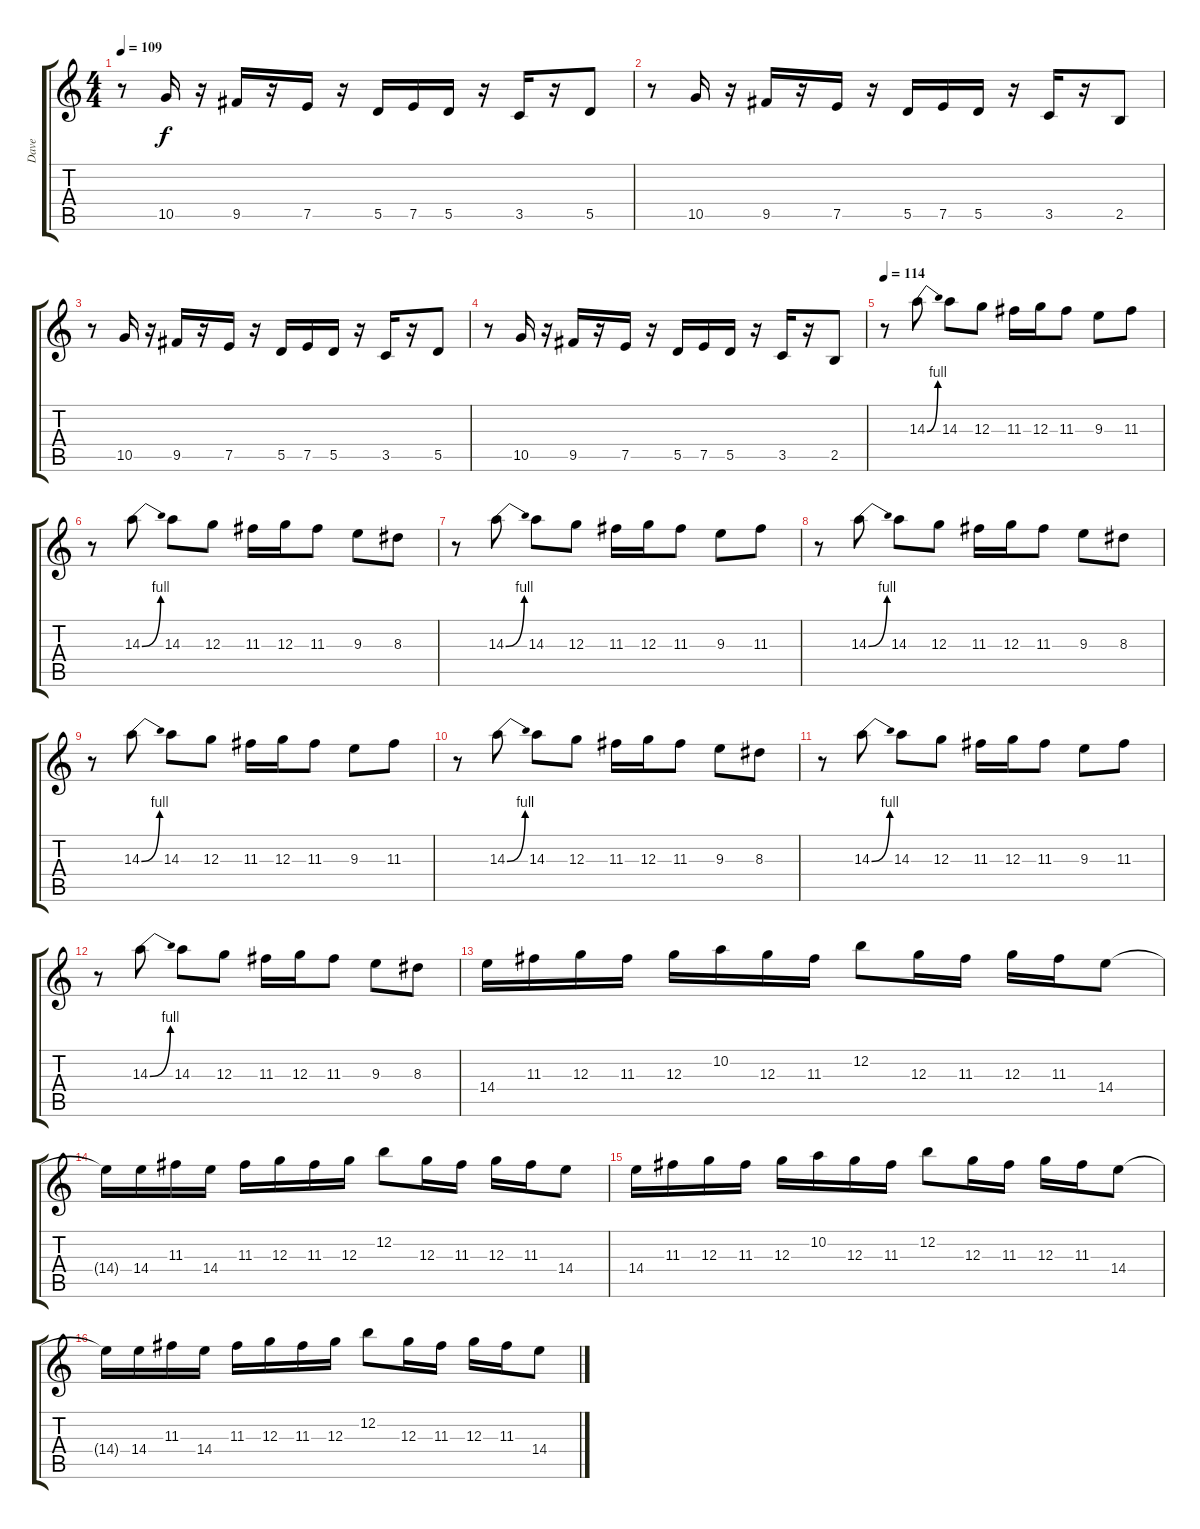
\track ("Dave" "Dave") {instrument distortionguitar}
\staff {score tabs}
\tuning (E4 B3 G3 D3 A2 E2) {hide}
\ts (4 4)
\tempo 109
\clef g2
\ks c
r.8{dy f} 10.5.16 r.16 9.5.16 r.16 7.5.16 r.16 5.5.16 7.5.16 5.5.16 r.16 3.5.16 r.16 5.5.8 |
r.8 10.5.16 r.16 9.5.16 r.16 7.5.16 r.16 5.5.16 7.5.16 5.5.16 r.16 3.5.16 r.16 2.5.8 |
r.8 10.5.16 r.16 9.5.16 r.16 7.5.16 r.16 5.5.16 7.5.16 5.5.16 r.16 3.5.16 r.16 5.5.8 |
r.8 10.5.16 r.16 9.5.16 r.16 7.5.16 r.16 5.5.16 7.5.16 5.5.16 r.16 3.5.16 r.16 2.5.8 |
\tempo 114
r.8 14.3{be (bend 0 0 60 4)}.8 14.3.8 12.3.8 11.3.16 12.3.16 11.3.8 9.3.8 11.3.8 |
r.8 14.3{be (bend 0 0 60 4)}.8 14.3.8 12.3.8 11.3.16 12.3.16 11.3.8 9.3.8 8.3.8 |
r.8 14.3{be (bend 0 0 60 4)}.8 14.3.8 12.3.8 11.3.16 12.3.16 11.3.8 9.3.8 11.3.8 |
r.8 14.3{be (bend 0 0 60 4)}.8 14.3.8 12.3.8 11.3.16 12.3.16 11.3.8 9.3.8 8.3.8 |
r.8 14.3{be (bend 0 0 60 4)}.8 14.3.8 12.3.8 11.3.16 12.3.16 11.3.8 9.3.8 11.3.8 |
r.8 14.3{be (bend 0 0 60 4)}.8 14.3.8 12.3.8 11.3.16 12.3.16 11.3.8 9.3.8 8.3.8 |
r.8 14.3{be (bend 0 0 60 4)}.8 14.3.8 12.3.8 11.3.16 12.3.16 11.3.8 9.3.8 11.3.8 |
r.8 14.3{be (bend 0 0 60 4)}.8 14.3.8 12.3.8 11.3.16 12.3.16 11.3.8 9.3.8 8.3.8 |
14.4.16 11.3.16 12.3.16 11.3.16 12.3.16 10.2.16 12.3.16 11.3.16 12.2.8 12.3.16 11.3.16 12.3.16 11.3.16 14.4.8 |
14.4{t}.16 14.4.16 11.3.16 14.4.16 11.3.16 12.3.16 11.3.16 12.3.16 12.2.8 12.3.16 11.3.16 12.3.16 11.3.16 14.4.8 |
14.4.16 11.3.16 12.3.16 11.3.16 12.3.16 10.2.16 12.3.16 11.3.16 12.2.8 12.3.16 11.3.16 12.3.16 11.3.16 14.4.8 |
14.4{t}.16 14.4.16 11.3.16 14.4.16 11.3.16 12.3.16 11.3.16 12.3.16 12.2.8 12.3.16 11.3.16 12.3.16 11.3.16 14.4.8
